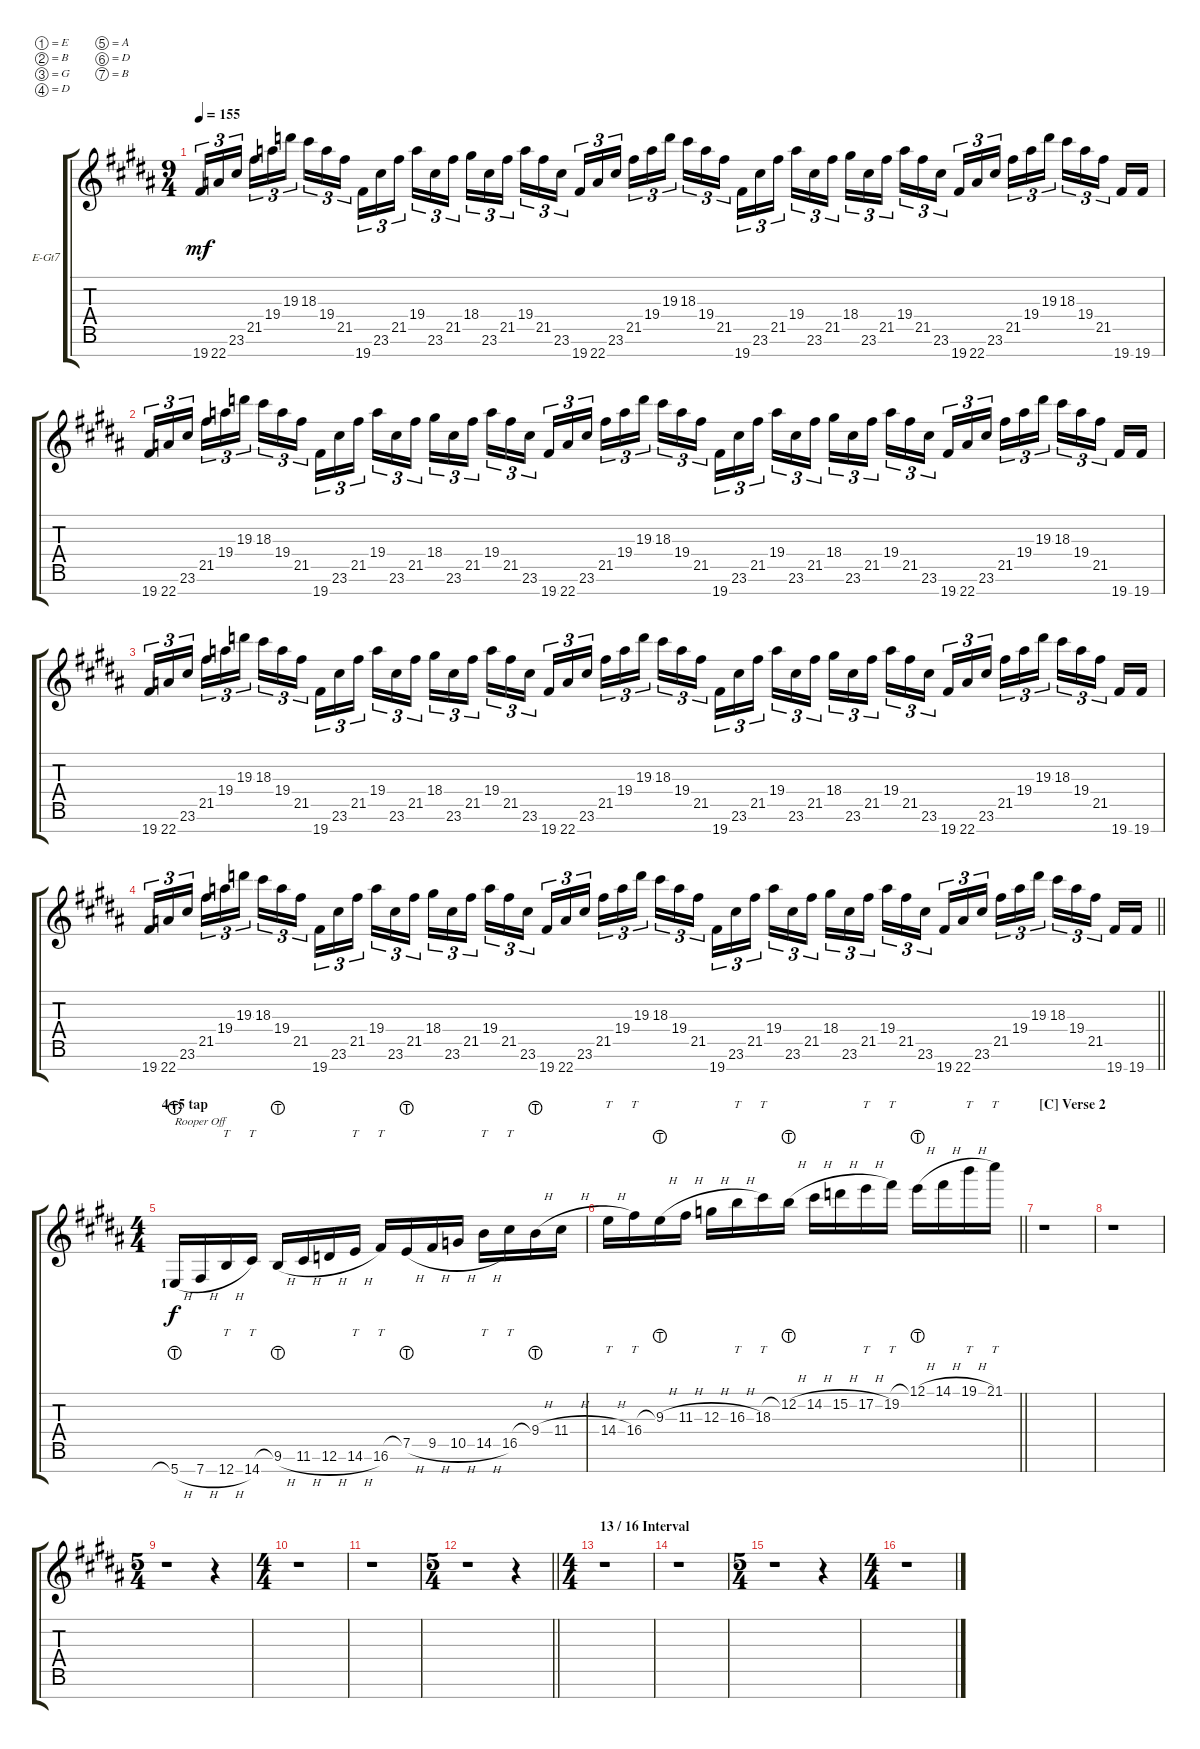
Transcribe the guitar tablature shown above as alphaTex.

\bracketExtendMode groupsimilarinstruments
\firstSystemTrackNameOrientation horizontal
\otherSystemsTrackNameOrientation horizontal
\track ("Tosin Abasi - Lead" "E-Gt7") {instrument distortionguitar}
\staff {score tabs}
\tuning (E4 B3 G3 D3 A2 D2 B1)
\ts (9 4)
\tempo 155
\clef g2
\ks b
19.7.16{tu (3 2) dy mf} 22.7.16{tu (3 2)} 23.6.16{tu (3 2)} 21.5.16{tu (3 2)} 19.4.16{tu (3 2)} 19.3.16{tu (3 2)} 18.3.16{tu (3 2)} 19.4.16{tu (3 2)} 21.5.16{tu (3 2)} 19.7.16{tu (3 2)} 23.6.16{tu (3 2)} 21.5.16{tu (3 2)} 19.4.16{tu (3 2)} 23.6.16{tu (3 2)} 21.5.16{tu (3 2)} 18.4.16{tu (3 2)} 23.6.16{tu (3 2)} 21.5.16{tu (3 2)} 19.4.16{tu (3 2)} 21.5.16{tu (3 2)} 23.6.16{tu (3 2)} 19.7.16{tu (3 2)} 22.7.16{tu (3 2)} 23.6.16{tu (3 2)} 21.5.16{tu (3 2)} 19.4.16{tu (3 2)} 19.3.16{tu (3 2)} 18.3.16{tu (3 2)} 19.4.16{tu (3 2)} 21.5.16{tu (3 2)} 19.7.16{tu (3 2)} 23.6.16{tu (3 2)} 21.5.16{tu (3 2)} 19.4.16{tu (3 2)} 23.6.16{tu (3 2)} 21.5.16{tu (3 2)} 18.4.16{tu (3 2)} 23.6.16{tu (3 2)} 21.5.16{tu (3 2)} 19.4.16{tu (3 2)} 21.5.16{tu (3 2)} 23.6.16{tu (3 2)} 19.7.16{tu (3 2)} 22.7.16{tu (3 2)} 23.6.16{tu (3 2)} 21.5.16{tu (3 2)} 19.4.16{tu (3 2)} 19.3.16{tu (3 2)} 18.3.16{tu (3 2)} 19.4.16{tu (3 2)} 21.5.16{tu (3 2)} 19.7.16 19.7.16 |
19.7.16{tu (3 2)} 22.7.16{tu (3 2)} 23.6.16{tu (3 2)} 21.5.16{tu (3 2)} 19.4.16{tu (3 2)} 19.3.16{tu (3 2)} 18.3.16{tu (3 2)} 19.4.16{tu (3 2)} 21.5.16{tu (3 2)} 19.7.16{tu (3 2)} 23.6.16{tu (3 2)} 21.5.16{tu (3 2)} 19.4.16{tu (3 2)} 23.6.16{tu (3 2)} 21.5.16{tu (3 2)} 18.4.16{tu (3 2)} 23.6.16{tu (3 2)} 21.5.16{tu (3 2)} 19.4.16{tu (3 2)} 21.5.16{tu (3 2)} 23.6.16{tu (3 2)} 19.7.16{tu (3 2)} 22.7.16{tu (3 2)} 23.6.16{tu (3 2)} 21.5.16{tu (3 2)} 19.4.16{tu (3 2)} 19.3.16{tu (3 2)} 18.3.16{tu (3 2)} 19.4.16{tu (3 2)} 21.5.16{tu (3 2)} 19.7.16{tu (3 2)} 23.6.16{tu (3 2)} 21.5.16{tu (3 2)} 19.4.16{tu (3 2)} 23.6.16{tu (3 2)} 21.5.16{tu (3 2)} 18.4.16{tu (3 2)} 23.6.16{tu (3 2)} 21.5.16{tu (3 2)} 19.4.16{tu (3 2)} 21.5.16{tu (3 2)} 23.6.16{tu (3 2)} 19.7.16{tu (3 2)} 22.7.16{tu (3 2)} 23.6.16{tu (3 2)} 21.5.16{tu (3 2)} 19.4.16{tu (3 2)} 19.3.16{tu (3 2)} 18.3.16{tu (3 2)} 19.4.16{tu (3 2)} 21.5.16{tu (3 2)} 19.7.16 19.7.16 |
19.7.16{tu (3 2)} 22.7.16{tu (3 2)} 23.6.16{tu (3 2)} 21.5.16{tu (3 2)} 19.4.16{tu (3 2)} 19.3.16{tu (3 2)} 18.3.16{tu (3 2)} 19.4.16{tu (3 2)} 21.5.16{tu (3 2)} 19.7.16{tu (3 2)} 23.6.16{tu (3 2)} 21.5.16{tu (3 2)} 19.4.16{tu (3 2)} 23.6.16{tu (3 2)} 21.5.16{tu (3 2)} 18.4.16{tu (3 2)} 23.6.16{tu (3 2)} 21.5.16{tu (3 2)} 19.4.16{tu (3 2)} 21.5.16{tu (3 2)} 23.6.16{tu (3 2)} 19.7.16{tu (3 2)} 22.7.16{tu (3 2)} 23.6.16{tu (3 2)} 21.5.16{tu (3 2)} 19.4.16{tu (3 2)} 19.3.16{tu (3 2)} 18.3.16{tu (3 2)} 19.4.16{tu (3 2)} 21.5.16{tu (3 2)} 19.7.16{tu (3 2)} 23.6.16{tu (3 2)} 21.5.16{tu (3 2)} 19.4.16{tu (3 2)} 23.6.16{tu (3 2)} 21.5.16{tu (3 2)} 18.4.16{tu (3 2)} 23.6.16{tu (3 2)} 21.5.16{tu (3 2)} 19.4.16{tu (3 2)} 21.5.16{tu (3 2)} 23.6.16{tu (3 2)} 19.7.16{tu (3 2)} 22.7.16{tu (3 2)} 23.6.16{tu (3 2)} 21.5.16{tu (3 2)} 19.4.16{tu (3 2)} 19.3.16{tu (3 2)} 18.3.16{tu (3 2)} 19.4.16{tu (3 2)} 21.5.16{tu (3 2)} 19.7.16 19.7.16 |
\barLineRight lightlight
19.7.16{tu (3 2)} 22.7.16{tu (3 2)} 23.6.16{tu (3 2)} 21.5.16{tu (3 2)} 19.4.16{tu (3 2)} 19.3.16{tu (3 2)} 18.3.16{tu (3 2)} 19.4.16{tu (3 2)} 21.5.16{tu (3 2)} 19.7.16{tu (3 2)} 23.6.16{tu (3 2)} 21.5.16{tu (3 2)} 19.4.16{tu (3 2)} 23.6.16{tu (3 2)} 21.5.16{tu (3 2)} 18.4.16{tu (3 2)} 23.6.16{tu (3 2)} 21.5.16{tu (3 2)} 19.4.16{tu (3 2)} 21.5.16{tu (3 2)} 23.6.16{tu (3 2)} 19.7.16{tu (3 2)} 22.7.16{tu (3 2)} 23.6.16{tu (3 2)} 21.5.16{tu (3 2)} 19.4.16{tu (3 2)} 19.3.16{tu (3 2)} 18.3.16{tu (3 2)} 19.4.16{tu (3 2)} 21.5.16{tu (3 2)} 19.7.16{tu (3 2)} 23.6.16{tu (3 2)} 21.5.16{tu (3 2)} 19.4.16{tu (3 2)} 23.6.16{tu (3 2)} 21.5.16{tu (3 2)} 18.4.16{tu (3 2)} 23.6.16{tu (3 2)} 21.5.16{tu (3 2)} 19.4.16{tu (3 2)} 21.5.16{tu (3 2)} 23.6.16{tu (3 2)} 19.7.16{tu (3 2)} 22.7.16{tu (3 2)} 23.6.16{tu (3 2)} 21.5.16{tu (3 2)} 19.4.16{tu (3 2)} 19.3.16{tu (3 2)} 18.3.16{tu (3 2)} 19.4.16{tu (3 2)} 21.5.16{tu (3 2)} 19.7.16 19.7.16 |
\ts (4 4)
\beaming (8 2 2 2 2)
\section ("" "4+5 tap")
5.7{h lht lf 2}.16{txt "Rooper Off" dy f} 7.7{h}.16 12.7{h}.16{tt} 14.7.16{tt} 9.6{h lht}.16 11.6{h}.16 12.6{h}.16 14.6{h}.16{tt} 16.6.16{tt} 7.5{h lht}.16 9.5{h}.16 10.5{h}.16 14.5{h}.16{tt} 16.5.16{tt} 9.4{h lht}.16 11.4{h}.16 |
\barLineRight lightlight
14.4{h}.16{tt} 16.4.16{tt} 9.3{h lht}.16 11.3{h}.16 12.3{h}.16 16.3{h}.16{tt} 18.3.16{tt} 12.2{h lht}.16 14.2{h}.16 15.2{h}.16 17.2{h}.16{tt} 19.2.16{tt} 12.1{h lht}.16 14.1{h}.16 19.1{h}.16{tt} 21.1.16{tt} |
\section ("C" "Verse 2")
r.1 |
r.1 |
\ts (5 4)
\beaming (8 6 4)
r.1 r.4 |
\ts (4 4)
\beaming (8 6 4)
r.1 |
r.1 |
\ts (5 4)
\beaming (8 6 4)
\barLineRight lightlight
r.1 r.4 |
\ts (4 4)
\beaming (8 2 2 2 2)
\section ("" "13 / 16 Interval")
r.1 |
r.1 |
\ts (5 4)
\beaming (8 6 4)
r.1 r.4 |
\ts (4 4)
\beaming (8 6 4)
r.1
